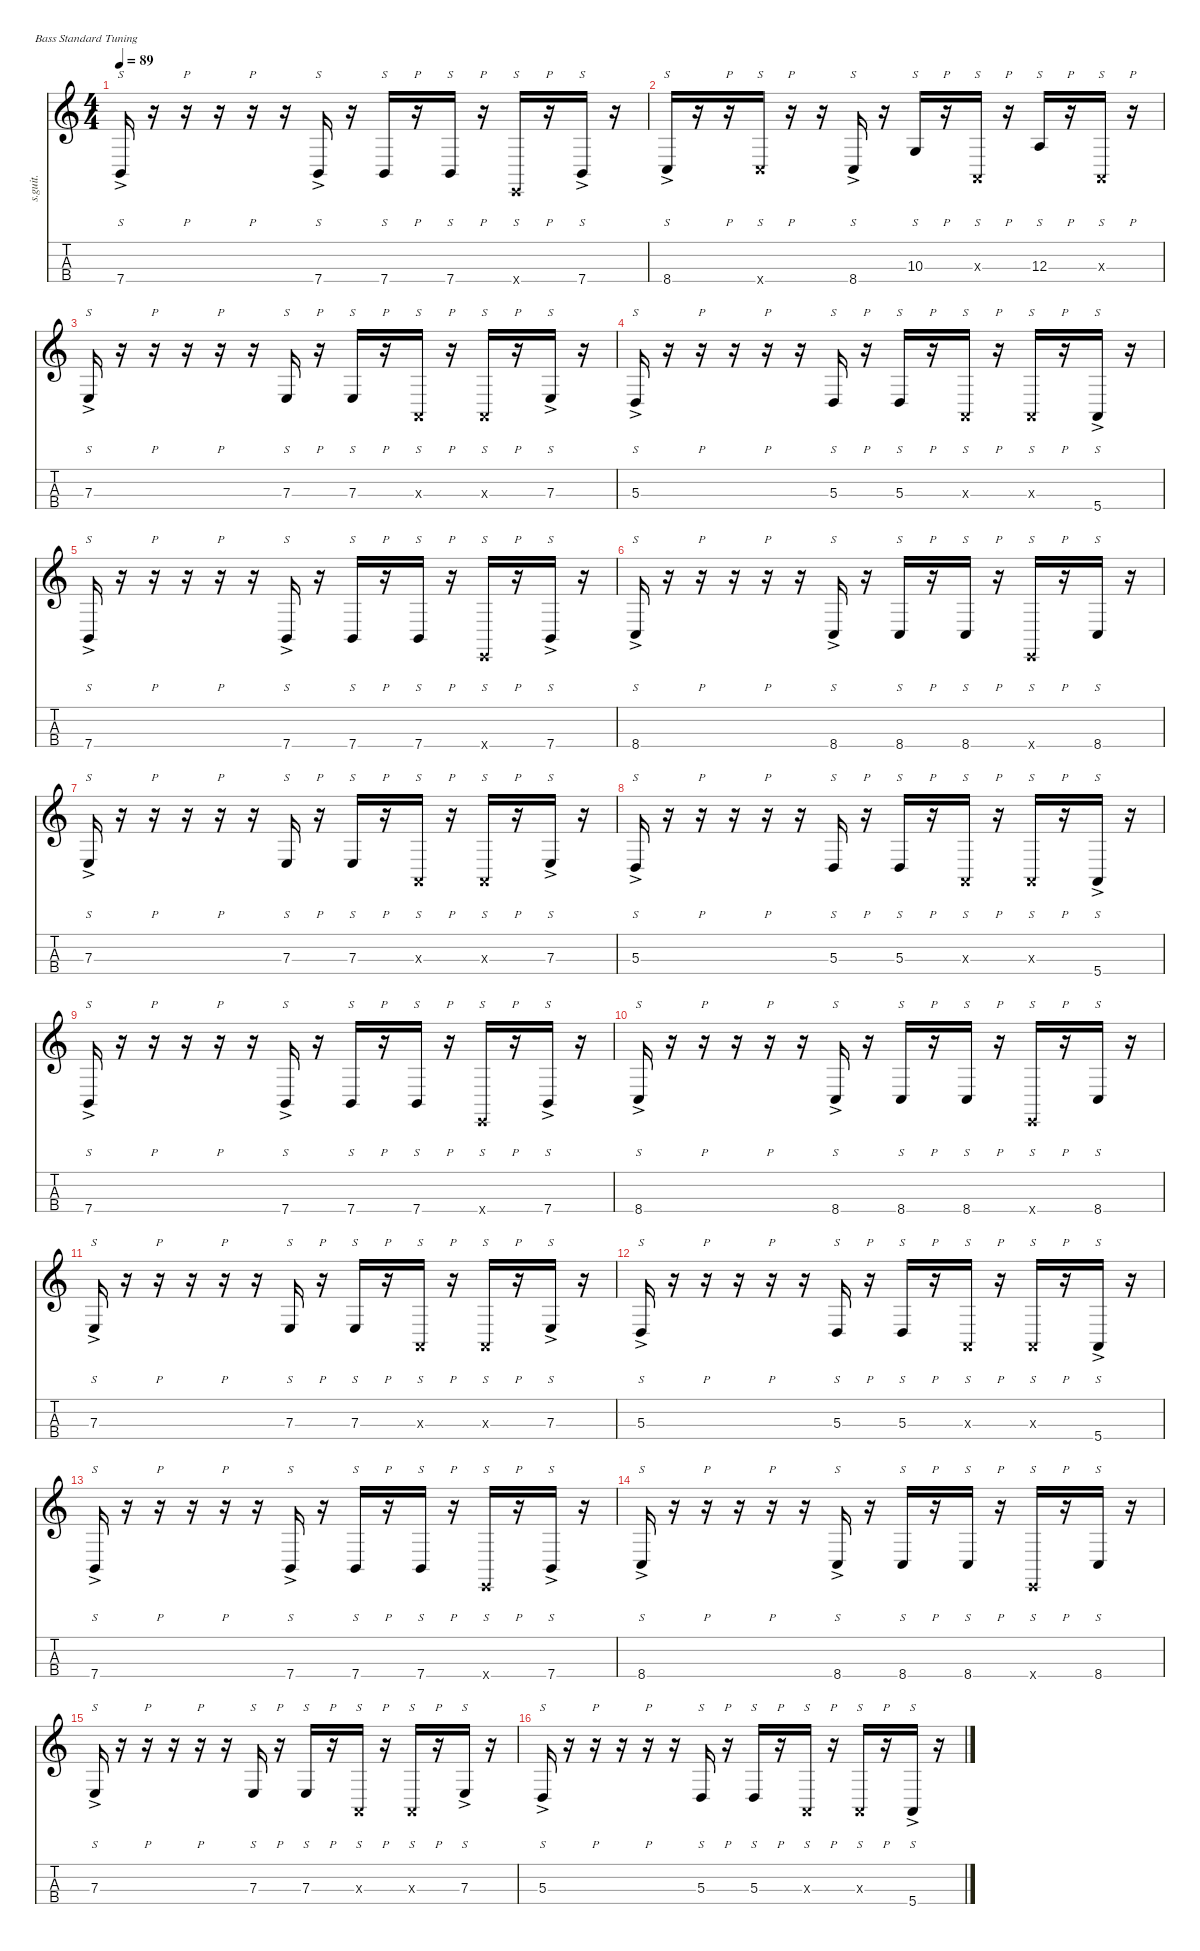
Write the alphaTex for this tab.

\defaultSystemsLayout 4
\hideDynamics
\bracketExtendMode nobrackets
\track ("Flea - Slap Overdub" "s.guit.") {instrument slapbass1}
\staff {score tabs}
\tuning (G2 D2 A1 E1)
\ts (4 4)
\tempo 89
\clef g2
\ks c
7.4{ac}.16{s lyrics (0 "") lyrics (1 "") lyrics (2 "") lyrics (3 "") lyrics (4 "") dy f} r.16 r.16{p} r.16 r.16{p} r.16 7.4{ac}.16{s lyrics (0 "") lyrics (1 "") lyrics (2 "") lyrics (3 "") lyrics (4 "")} r.16 7.4.16{s lyrics (0 "") lyrics (1 "") lyrics (2 "") lyrics (3 "") lyrics (4 "")} r.16{p} 7.4.16{s lyrics (0 "") lyrics (1 "") lyrics (2 "") lyrics (3 "") lyrics (4 "")} r.16{p} 0.4{x}.16{s lyrics (0 "") lyrics (1 "") lyrics (2 "") lyrics (3 "") lyrics (4 "")} r.16{p} 7.4{ac}.16{s lyrics (0 "") lyrics (1 "") lyrics (2 "") lyrics (3 "") lyrics (4 "")} r.16 |
8.4{ac}.16{s lyrics (0 "") lyrics (1 "") lyrics (2 "") lyrics (3 "") lyrics (4 "")} r.16 r.16{p} 8.4{x}.16{s lyrics (0 "") lyrics (1 "") lyrics (2 "") lyrics (3 "") lyrics (4 "")} r.16{p} r.16 8.4{ac}.16{s lyrics (0 "") lyrics (1 "") lyrics (2 "") lyrics (3 "") lyrics (4 "")} r.16 10.3.16{s lyrics (0 "") lyrics (1 "") lyrics (2 "") lyrics (3 "") lyrics (4 "")} r.16{p} 0.3{x}.16{s lyrics (0 "") lyrics (1 "") lyrics (2 "") lyrics (3 "") lyrics (4 "")} r.16{p} 12.3.16{s lyrics (0 "") lyrics (1 "") lyrics (2 "") lyrics (3 "") lyrics (4 "")} r.16{p} 0.3{x}.16{s lyrics (0 "") lyrics (1 "") lyrics (2 "") lyrics (3 "") lyrics (4 "")} r.16{p} |
7.3{ac}.16{s lyrics (0 "") lyrics (1 "") lyrics (2 "") lyrics (3 "") lyrics (4 "")} r.16 r.16{p} r.16 r.16{p} r.16 7.3.16{s lyrics (0 "") lyrics (1 "") lyrics (2 "") lyrics (3 "") lyrics (4 "")} r.16{p} 7.3.16{s lyrics (0 "") lyrics (1 "") lyrics (2 "") lyrics (3 "") lyrics (4 "")} r.16{p} 0.3{x}.16{s lyrics (0 "") lyrics (1 "") lyrics (2 "") lyrics (3 "") lyrics (4 "")} r.16{p} 0.3{x}.16{s lyrics (0 "") lyrics (1 "") lyrics (2 "") lyrics (3 "") lyrics (4 "")} r.16{p} 7.3{ac}.16{s lyrics (0 "") lyrics (1 "") lyrics (2 "") lyrics (3 "") lyrics (4 "")} r.16 |
5.3{ac}.16{s lyrics (0 "") lyrics (1 "") lyrics (2 "") lyrics (3 "") lyrics (4 "")} r.16 r.16{p} r.16 r.16{p} r.16 5.3.16{s lyrics (0 "") lyrics (1 "") lyrics (2 "") lyrics (3 "") lyrics (4 "")} r.16{p} 5.3.16{s lyrics (0 "") lyrics (1 "") lyrics (2 "") lyrics (3 "") lyrics (4 "")} r.16{p} 0.3{x}.16{s lyrics (0 "") lyrics (1 "") lyrics (2 "") lyrics (3 "") lyrics (4 "")} r.16{p} 0.3{x}.16{s lyrics (0 "") lyrics (1 "") lyrics (2 "") lyrics (3 "") lyrics (4 "")} r.16{p} 5.4{ac}.16{s lyrics (0 "") lyrics (1 "") lyrics (2 "") lyrics (3 "") lyrics (4 "")} r.16 |
7.4{ac}.16{s lyrics (0 "") lyrics (1 "") lyrics (2 "") lyrics (3 "") lyrics (4 "")} r.16 r.16{p} r.16 r.16{p} r.16 7.4{ac}.16{s lyrics (0 "") lyrics (1 "") lyrics (2 "") lyrics (3 "") lyrics (4 "")} r.16 7.4.16{s lyrics (0 "") lyrics (1 "") lyrics (2 "") lyrics (3 "") lyrics (4 "")} r.16{p} 7.4.16{s lyrics (0 "") lyrics (1 "") lyrics (2 "") lyrics (3 "") lyrics (4 "")} r.16{p} 0.4{x}.16{s lyrics (0 "") lyrics (1 "") lyrics (2 "") lyrics (3 "") lyrics (4 "")} r.16{p} 7.4{ac}.16{s lyrics (0 "") lyrics (1 "") lyrics (2 "") lyrics (3 "") lyrics (4 "")} r.16 |
8.4{ac}.16{s lyrics (0 "") lyrics (1 "") lyrics (2 "") lyrics (3 "") lyrics (4 "")} r.16 r.16{p} r.16 r.16{p} r.16 8.4{ac}.16{s lyrics (0 "") lyrics (1 "") lyrics (2 "") lyrics (3 "") lyrics (4 "")} r.16 8.4.16{s lyrics (0 "") lyrics (1 "") lyrics (2 "") lyrics (3 "") lyrics (4 "")} r.16{p} 8.4.16{s lyrics (0 "") lyrics (1 "") lyrics (2 "") lyrics (3 "") lyrics (4 "")} r.16{p} 0.4{x}.16{s lyrics (0 "") lyrics (1 "") lyrics (2 "") lyrics (3 "") lyrics (4 "")} r.16{p} 8.4.16{s lyrics (0 "") lyrics (1 "") lyrics (2 "") lyrics (3 "") lyrics (4 "")} r.16 |
7.3{ac}.16{s lyrics (0 "") lyrics (1 "") lyrics (2 "") lyrics (3 "") lyrics (4 "")} r.16 r.16{p} r.16 r.16{p} r.16 7.3.16{s lyrics (0 "") lyrics (1 "") lyrics (2 "") lyrics (3 "") lyrics (4 "")} r.16{p} 7.3.16{s lyrics (0 "") lyrics (1 "") lyrics (2 "") lyrics (3 "") lyrics (4 "")} r.16{p} 0.3{x}.16{s lyrics (0 "") lyrics (1 "") lyrics (2 "") lyrics (3 "") lyrics (4 "")} r.16{p} 0.3{x}.16{s lyrics (0 "") lyrics (1 "") lyrics (2 "") lyrics (3 "") lyrics (4 "")} r.16{p} 7.3{ac}.16{s lyrics (0 "") lyrics (1 "") lyrics (2 "") lyrics (3 "") lyrics (4 "")} r.16 |
5.3{ac}.16{s lyrics (0 "") lyrics (1 "") lyrics (2 "") lyrics (3 "") lyrics (4 "")} r.16 r.16{p} r.16 r.16{p} r.16 5.3.16{s lyrics (0 "") lyrics (1 "") lyrics (2 "") lyrics (3 "") lyrics (4 "")} r.16{p} 5.3.16{s lyrics (0 "") lyrics (1 "") lyrics (2 "") lyrics (3 "") lyrics (4 "")} r.16{p} 0.3{x}.16{s lyrics (0 "") lyrics (1 "") lyrics (2 "") lyrics (3 "") lyrics (4 "")} r.16{p} 0.3{x}.16{s lyrics (0 "") lyrics (1 "") lyrics (2 "") lyrics (3 "") lyrics (4 "")} r.16{p} 5.4{ac}.16{s lyrics (0 "") lyrics (1 "") lyrics (2 "") lyrics (3 "") lyrics (4 "")} r.16 |
7.4{ac}.16{s lyrics (0 "") lyrics (1 "") lyrics (2 "") lyrics (3 "") lyrics (4 "")} r.16 r.16{p} r.16 r.16{p} r.16 7.4{ac}.16{s lyrics (0 "") lyrics (1 "") lyrics (2 "") lyrics (3 "") lyrics (4 "")} r.16 7.4.16{s lyrics (0 "") lyrics (1 "") lyrics (2 "") lyrics (3 "") lyrics (4 "")} r.16{p} 7.4.16{s lyrics (0 "") lyrics (1 "") lyrics (2 "") lyrics (3 "") lyrics (4 "")} r.16{p} 0.4{x}.16{s lyrics (0 "") lyrics (1 "") lyrics (2 "") lyrics (3 "") lyrics (4 "")} r.16{p} 7.4{ac}.16{s lyrics (0 "") lyrics (1 "") lyrics (2 "") lyrics (3 "") lyrics (4 "")} r.16 |
8.4{ac}.16{s lyrics (0 "") lyrics (1 "") lyrics (2 "") lyrics (3 "") lyrics (4 "")} r.16 r.16{p} r.16 r.16{p} r.16 8.4{ac}.16{s lyrics (0 "") lyrics (1 "") lyrics (2 "") lyrics (3 "") lyrics (4 "")} r.16 8.4.16{s lyrics (0 "") lyrics (1 "") lyrics (2 "") lyrics (3 "") lyrics (4 "")} r.16{p} 8.4.16{s lyrics (0 "") lyrics (1 "") lyrics (2 "") lyrics (3 "") lyrics (4 "")} r.16{p} 0.4{x}.16{s lyrics (0 "") lyrics (1 "") lyrics (2 "") lyrics (3 "") lyrics (4 "")} r.16{p} 8.4.16{s lyrics (0 "") lyrics (1 "") lyrics (2 "") lyrics (3 "") lyrics (4 "")} r.16 |
7.3{ac}.16{s lyrics (0 "") lyrics (1 "") lyrics (2 "") lyrics (3 "") lyrics (4 "")} r.16 r.16{p} r.16 r.16{p} r.16 7.3.16{s lyrics (0 "") lyrics (1 "") lyrics (2 "") lyrics (3 "") lyrics (4 "")} r.16{p} 7.3.16{s lyrics (0 "") lyrics (1 "") lyrics (2 "") lyrics (3 "") lyrics (4 "")} r.16{p} 0.3{x}.16{s lyrics (0 "") lyrics (1 "") lyrics (2 "") lyrics (3 "") lyrics (4 "")} r.16{p} 0.3{x}.16{s lyrics (0 "") lyrics (1 "") lyrics (2 "") lyrics (3 "") lyrics (4 "")} r.16{p} 7.3{ac}.16{s lyrics (0 "") lyrics (1 "") lyrics (2 "") lyrics (3 "") lyrics (4 "")} r.16 |
5.3{ac}.16{s lyrics (0 "") lyrics (1 "") lyrics (2 "") lyrics (3 "") lyrics (4 "")} r.16 r.16{p} r.16 r.16{p} r.16 5.3.16{s lyrics (0 "") lyrics (1 "") lyrics (2 "") lyrics (3 "") lyrics (4 "")} r.16{p} 5.3.16{s lyrics (0 "") lyrics (1 "") lyrics (2 "") lyrics (3 "") lyrics (4 "")} r.16{p} 0.3{x}.16{s lyrics (0 "") lyrics (1 "") lyrics (2 "") lyrics (3 "") lyrics (4 "")} r.16{p} 0.3{x}.16{s lyrics (0 "") lyrics (1 "") lyrics (2 "") lyrics (3 "") lyrics (4 "")} r.16{p} 5.4{ac}.16{s lyrics (0 "") lyrics (1 "") lyrics (2 "") lyrics (3 "") lyrics (4 "")} r.16 |
7.4{ac}.16{s lyrics (0 "") lyrics (1 "") lyrics (2 "") lyrics (3 "") lyrics (4 "")} r.16 r.16{p} r.16 r.16{p} r.16 7.4{ac}.16{s lyrics (0 "") lyrics (1 "") lyrics (2 "") lyrics (3 "") lyrics (4 "")} r.16 7.4.16{s lyrics (0 "") lyrics (1 "") lyrics (2 "") lyrics (3 "") lyrics (4 "")} r.16{p} 7.4.16{s lyrics (0 "") lyrics (1 "") lyrics (2 "") lyrics (3 "") lyrics (4 "")} r.16{p} 0.4{x}.16{s lyrics (0 "") lyrics (1 "") lyrics (2 "") lyrics (3 "") lyrics (4 "")} r.16{p} 7.4{ac}.16{s lyrics (0 "") lyrics (1 "") lyrics (2 "") lyrics (3 "") lyrics (4 "")} r.16 |
8.4{ac}.16{s lyrics (0 "") lyrics (1 "") lyrics (2 "") lyrics (3 "") lyrics (4 "")} r.16 r.16{p} r.16 r.16{p} r.16 8.4{ac}.16{s lyrics (0 "") lyrics (1 "") lyrics (2 "") lyrics (3 "") lyrics (4 "")} r.16 8.4.16{s lyrics (0 "") lyrics (1 "") lyrics (2 "") lyrics (3 "") lyrics (4 "")} r.16{p} 8.4.16{s lyrics (0 "") lyrics (1 "") lyrics (2 "") lyrics (3 "") lyrics (4 "")} r.16{p} 0.4{x}.16{s lyrics (0 "") lyrics (1 "") lyrics (2 "") lyrics (3 "") lyrics (4 "")} r.16{p} 8.4.16{s lyrics (0 "") lyrics (1 "") lyrics (2 "") lyrics (3 "") lyrics (4 "")} r.16 |
7.3{ac}.16{s lyrics (0 "") lyrics (1 "") lyrics (2 "") lyrics (3 "") lyrics (4 "")} r.16 r.16{p} r.16 r.16{p} r.16 7.3.16{s lyrics (0 "") lyrics (1 "") lyrics (2 "") lyrics (3 "") lyrics (4 "")} r.16{p} 7.3.16{s lyrics (0 "") lyrics (1 "") lyrics (2 "") lyrics (3 "") lyrics (4 "")} r.16{p} 0.3{x}.16{s lyrics (0 "") lyrics (1 "") lyrics (2 "") lyrics (3 "") lyrics (4 "")} r.16{p} 0.3{x}.16{s lyrics (0 "") lyrics (1 "") lyrics (2 "") lyrics (3 "") lyrics (4 "")} r.16{p} 7.3{ac}.16{s lyrics (0 "") lyrics (1 "") lyrics (2 "") lyrics (3 "") lyrics (4 "")} r.16 |
5.3{ac}.16{s lyrics (0 "") lyrics (1 "") lyrics (2 "") lyrics (3 "") lyrics (4 "")} r.16 r.16{p} r.16 r.16{p} r.16 5.3.16{s lyrics (0 "") lyrics (1 "") lyrics (2 "") lyrics (3 "") lyrics (4 "")} r.16{p} 5.3.16{s lyrics (0 "") lyrics (1 "") lyrics (2 "") lyrics (3 "") lyrics (4 "")} r.16{p} 0.3{x}.16{s lyrics (0 "") lyrics (1 "") lyrics (2 "") lyrics (3 "") lyrics (4 "")} r.16{p} 0.3{x}.16{s lyrics (0 "") lyrics (1 "") lyrics (2 "") lyrics (3 "") lyrics (4 "")} r.16{p} 5.4{ac}.16{s lyrics (0 "") lyrics (1 "") lyrics (2 "") lyrics (3 "") lyrics (4 "")} r.16
